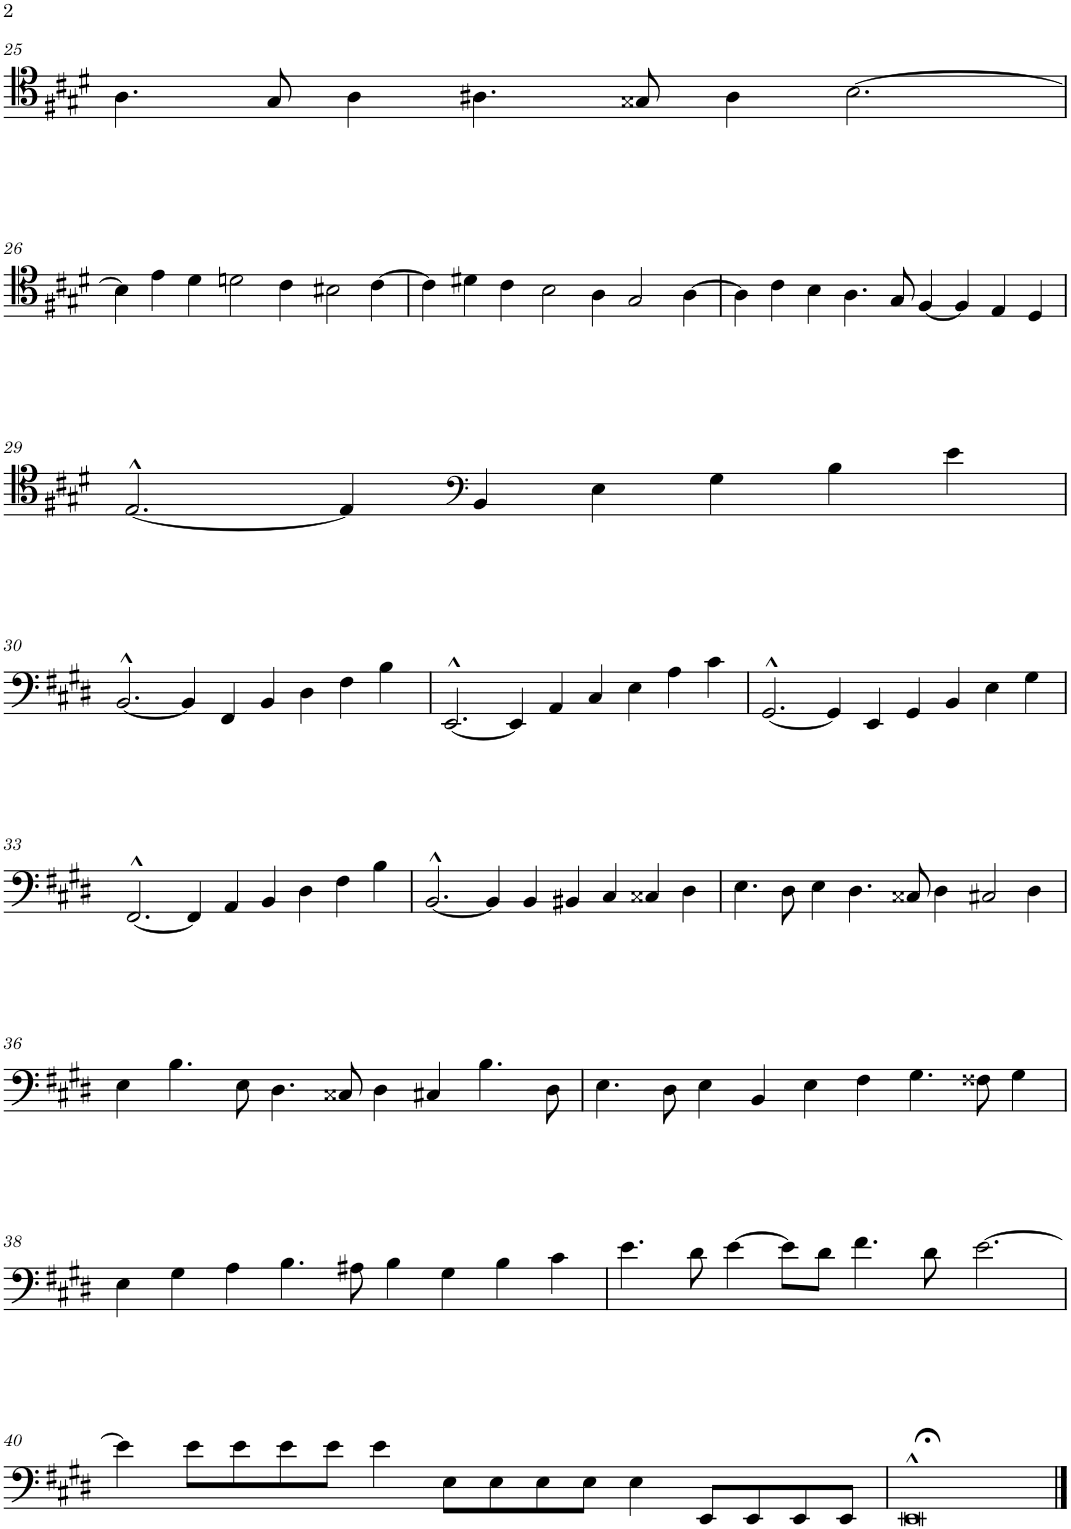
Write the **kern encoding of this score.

**kern
*part1
*staff1
*I"Trombone
*I'Tbn.
!!LO:PB:g=z
*clefC4
*k[f#c#g#d#]
*M9/4
=25
4.A\
8G#/
4A\
4.A#X\
8G##X/
4A#\
[2.B\
!!LO:LB:g=z
=26
4B\]
4e\
4d#\
2dn\
4c#\
2B#X\
[4c#\
=27
4c#\]
4d#X\
4c#\
2B\
4A\
2G#/
[4A\
=28
4A\]
4c#\
4B\
4.A\
8G#/
[4F#/
4F#/]
4E/
4D#/
!!LO:LB:g=z
=29
[2.E^^/
4E/]
*clefF4
4BB/
4E\
4G#\
4B\
4e\
!!LO:LB:g=z
=30
[2.BB^^/
4BB/]
4FF#/
4BB/
4D#\
4F#\
4B\
=31
[2.EE^^/
4EE/]
4AA/
4C#/
4E\
4A\
4c#\
=32
[2.GG#^^/
4GG#/]
4EE/
4GG#/
4BB/
4E\
4G#\
!!LO:LB:g=z
=33
[2.FF#^^/
4FF#/]
4AA/
4BB/
4D#\
4F#\
4B\
=34
[2.BB^^/
4BB/]
4BB/
4BB#X/
4C#/
4C##X/
4D#\
=35
4.E\
8D#\
4E\
4.D#\
8C##X/
4D#\
2C#X/
4D#\
!!LO:LB:g=z
=36
4E\
4.B\
8E\
4.D#\
8C##X/
4D#\
4C#X/
4.B\
8D#\
=37
4.E\
8D#\
4E\
4BB/
4E\
4F#\
4.G#\
8F##X\
4G#\
!!LO:LB:g=z
=38
4E\
4G#\
4A\
4.B\
8A#X\
4B\
4G#\
4B\
4c#\
=39
4.e\
8d#\
[4e\
8e\L]
8d#\J
4.f#\
8d#\
[2.e\
!!LO:LB:g=z
=40
4e\]
8e\L
8e\
8e\
8e\J
4e\
8E\L
8E\
8E\
8E\J
4E\
8EE/L
8EE/
8EE/
8EE/J
=41
0EE;<^^
==
*-
